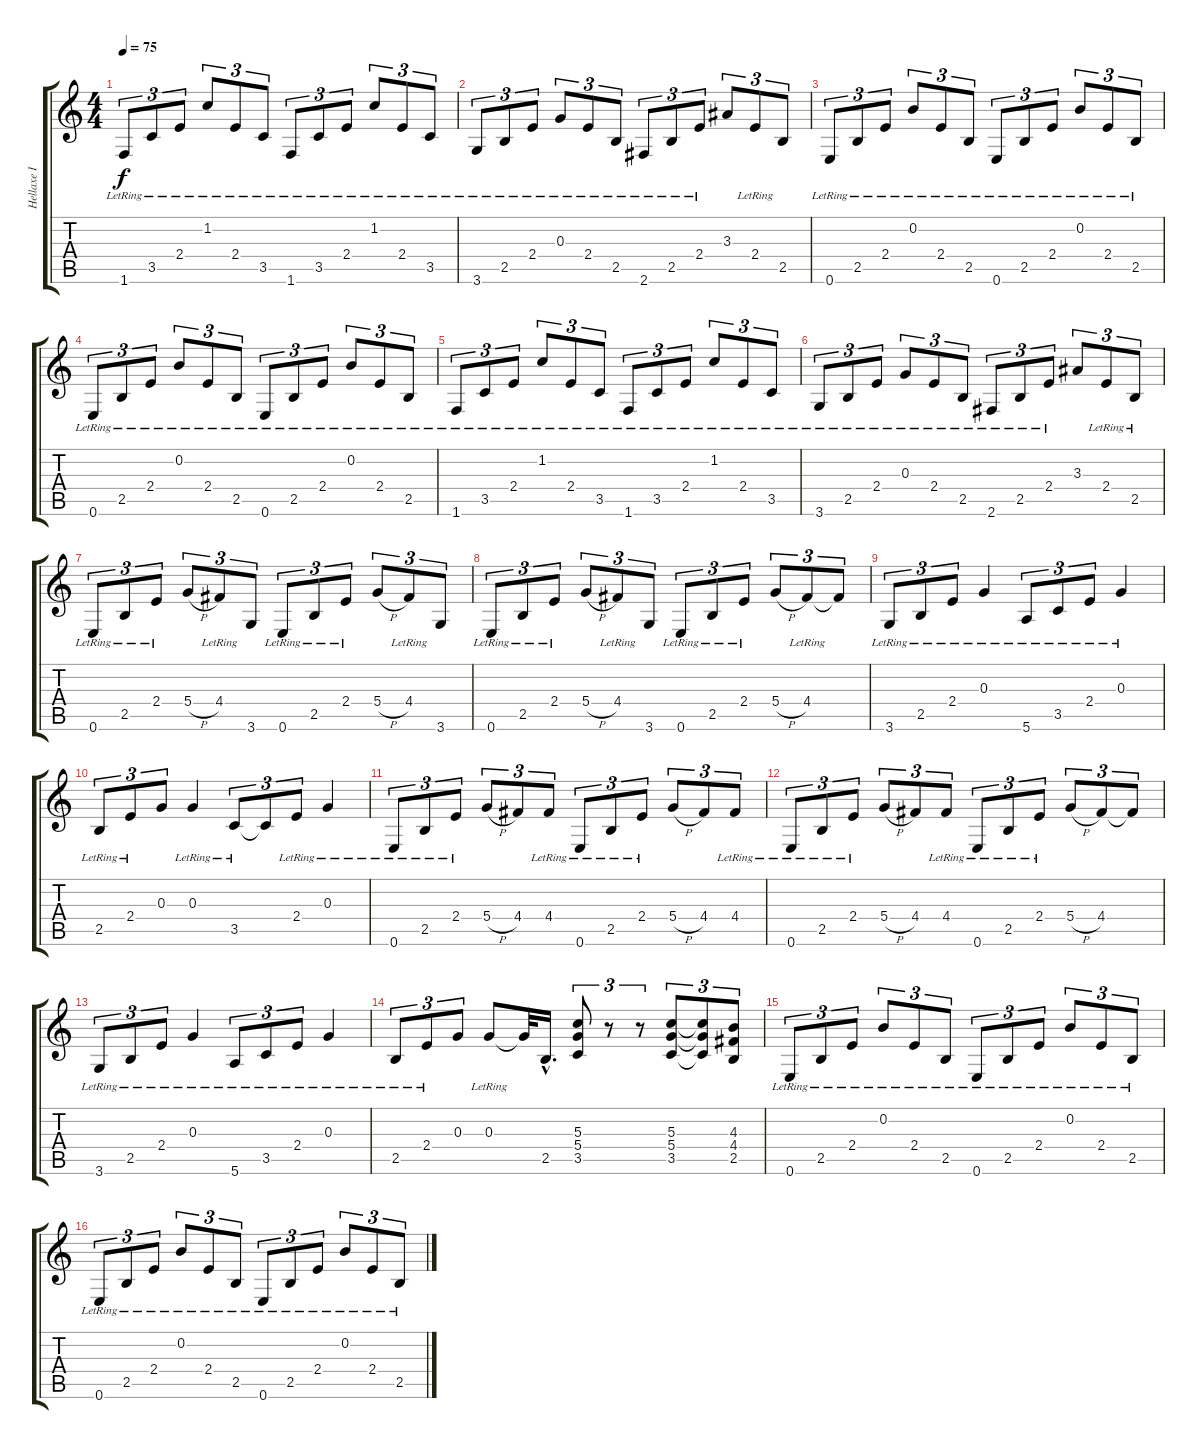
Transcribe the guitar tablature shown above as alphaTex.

\track ("Hellaxe I" "Hellaxe I") {instrument distortionguitar}
\staff {score tabs}
\tuning (E4 B3 G3 D3 A2 E2) {hide}
\ts (4 4)
\tempo 75
\clef g2
\ks c
1.6{lr}.8{tu (3 2) dy f} 3.5{lr}.8{tu (3 2)} 2.4{lr}.8{tu (3 2)} 1.2{lr}.8{tu (3 2)} 2.4{lr}.8{tu (3 2)} 3.5{lr}.8{tu (3 2)} 1.6{lr}.8{tu (3 2)} 3.5{lr}.8{tu (3 2)} 2.4{lr}.8{tu (3 2)} 1.2{lr}.8{tu (3 2)} 2.4{lr}.8{tu (3 2)} 3.5{lr}.8{tu (3 2)} |
3.6{lr}.8{tu (3 2)} 2.5{lr}.8{tu (3 2)} 2.4{lr}.8{tu (3 2)} 0.3{lr}.8{tu (3 2)} 2.4{lr}.8{tu (3 2)} 2.5{lr}.8{tu (3 2)} 2.6{lr}.8{tu (3 2)} 2.5{lr}.8{tu (3 2)} 2.4{lr}.8{tu (3 2)} 3.3.8{tu (3 2)} 2.4{lr}.8{tu (3 2)} 2.5.8{tu (3 2)} |
0.6{lr}.8{tu (3 2)} 2.5{lr}.8{tu (3 2)} 2.4{lr}.8{tu (3 2)} 0.2{lr}.8{tu (3 2)} 2.4{lr}.8{tu (3 2)} 2.5{lr}.8{tu (3 2)} 0.6{lr}.8{tu (3 2)} 2.5{lr}.8{tu (3 2)} 2.4{lr}.8{tu (3 2)} 0.2{lr}.8{tu (3 2)} 2.4{lr}.8{tu (3 2)} 2.5{lr}.8{tu (3 2)} |
0.6{lr}.8{tu (3 2)} 2.5{lr}.8{tu (3 2)} 2.4{lr}.8{tu (3 2)} 0.2{lr}.8{tu (3 2)} 2.4{lr}.8{tu (3 2)} 2.5{lr}.8{tu (3 2)} 0.6{lr}.8{tu (3 2)} 2.5{lr}.8{tu (3 2)} 2.4{lr}.8{tu (3 2)} 0.2{lr}.8{tu (3 2)} 2.4{lr}.8{tu (3 2)} 2.5{lr}.8{tu (3 2)} |
1.6{lr}.8{tu (3 2)} 3.5{lr}.8{tu (3 2)} 2.4{lr}.8{tu (3 2)} 1.2{lr}.8{tu (3 2)} 2.4{lr}.8{tu (3 2)} 3.5{lr}.8{tu (3 2)} 1.6{lr}.8{tu (3 2)} 3.5{lr}.8{tu (3 2)} 2.4{lr}.8{tu (3 2)} 1.2{lr}.8{tu (3 2)} 2.4{lr}.8{tu (3 2)} 3.5{lr}.8{tu (3 2)} |
3.6{lr}.8{tu (3 2)} 2.5{lr}.8{tu (3 2)} 2.4{lr}.8{tu (3 2)} 0.3{lr}.8{tu (3 2)} 2.4{lr}.8{tu (3 2)} 2.5{lr}.8{tu (3 2)} 2.6{lr}.8{tu (3 2)} 2.5{lr}.8{tu (3 2)} 2.4{lr}.8{tu (3 2)} 3.3.8{tu (3 2)} 2.4{lr}.8{tu (3 2)} 2.5{lr}.8{tu (3 2)} |
0.6{lr}.8{tu (3 2)} 2.5{lr}.8{tu (3 2)} 2.4{lr}.8{tu (3 2)} 5.4{h}.8{tu (3 2)} 4.4{lr}.8{tu (3 2)} 3.6.8{tu (3 2)} 0.6{lr}.8{tu (3 2)} 2.5{lr}.8{tu (3 2)} 2.4{lr}.8{tu (3 2)} 5.4{h}.8{tu (3 2)} 4.4{lr}.8{tu (3 2)} 3.6.8{tu (3 2)} |
0.6{lr}.8{tu (3 2)} 2.5{lr}.8{tu (3 2)} 2.4{lr}.8{tu (3 2)} 5.4{h}.8{tu (3 2)} 4.4{lr}.8{tu (3 2)} 3.6.8{tu (3 2)} 0.6{lr}.8{tu (3 2)} 2.5{lr}.8{tu (3 2)} 2.4{lr}.8{tu (3 2)} 5.4{h}.8{tu (3 2)} 4.4{lr}.8{tu (3 2)} 4.4{t}.8{tu (3 2)} |
3.6{lr}.8{tu (3 2)} 2.5{lr}.8{tu (3 2)} 2.4{lr}.8{tu (3 2)} 0.3{lr}.4 5.6{lr}.8{tu (3 2)} 3.5{lr}.8{tu (3 2)} 2.4{lr}.8{tu (3 2)} 0.3{lr}.4 |
2.5{lr}.8{tu (3 2)} 2.4{lr}.8{tu (3 2)} 0.3.8{tu (3 2)} 0.3{lr}.4 3.5{lr}.8{tu (3 2)} 3.5{t}.8{tu (3 2)} 2.4{lr}.8{tu (3 2)} 0.3{lr}.4 |
0.6{lr}.8{tu (3 2)} 2.5{lr}.8{tu (3 2)} 2.4{lr}.8{tu (3 2)} 5.4{h}.8{tu (3 2)} 4.4.8{tu (3 2)} 4.4{lr}.8{tu (3 2)} 0.6{lr}.8{tu (3 2)} 2.5{lr}.8{tu (3 2)} 2.4{lr}.8{tu (3 2)} 5.4{h}.8{tu (3 2)} 4.4.8{tu (3 2)} 4.4{lr}.8{tu (3 2)} |
0.6{lr}.8{tu (3 2)} 2.5{lr}.8{tu (3 2)} 2.4{lr}.8{tu (3 2)} 5.4{h}.8{tu (3 2)} 4.4.8{tu (3 2)} 4.4{lr}.8{tu (3 2)} 0.6{lr}.8{tu (3 2)} 2.5{lr}.8{tu (3 2)} 2.4{lr}.8{tu (3 2)} 5.4{h}.8{tu (3 2)} 4.4.8{tu (3 2)} 4.4{t}.8{tu (3 2)} |
3.6{lr}.8{tu (3 2)} 2.5{lr}.8{tu (3 2)} 2.4{lr}.8{tu (3 2)} 0.3{lr}.4 5.6{lr}.8{tu (3 2)} 3.5{lr}.8{tu (3 2)} 2.4{lr}.8{tu (3 2)} 0.3{lr}.4 |
2.5{lr}.8{tu (3 2)} 2.4{lr}.8{tu (3 2)} 0.3.8{tu (3 2)} 0.3{lr}.8 0.3{t}.32 2.5{hac}.16{d} (5.3 5.4 3.5).8{tu (3 2)} r.8{tu (3 2)} r.8{tu (3 2)} (5.3 5.4 3.5).8{tu (3 2)} (5.3{t} 5.4{t} 3.5{t}).8{tu (3 2)} (4.3 4.4 2.5).8{tu (3 2)} |
0.6{lr}.8{tu (3 2)} 2.5{lr}.8{tu (3 2)} 2.4{lr}.8{tu (3 2)} 0.2{lr}.8{tu (3 2)} 2.4{lr}.8{tu (3 2)} 2.5{lr}.8{tu (3 2)} 0.6{lr}.8{tu (3 2)} 2.5{lr}.8{tu (3 2)} 2.4{lr}.8{tu (3 2)} 0.2{lr}.8{tu (3 2)} 2.4{lr}.8{tu (3 2)} 2.5{lr}.8{tu (3 2)} |
0.6{lr}.8{tu (3 2)} 2.5{lr}.8{tu (3 2)} 2.4{lr}.8{tu (3 2)} 0.2{lr}.8{tu (3 2)} 2.4{lr}.8{tu (3 2)} 2.5{lr}.8{tu (3 2)} 0.6{lr}.8{tu (3 2)} 2.5{lr}.8{tu (3 2)} 2.4{lr}.8{tu (3 2)} 0.2{lr}.8{tu (3 2)} 2.4{lr}.8{tu (3 2)} 2.5{lr}.8{tu (3 2)}
